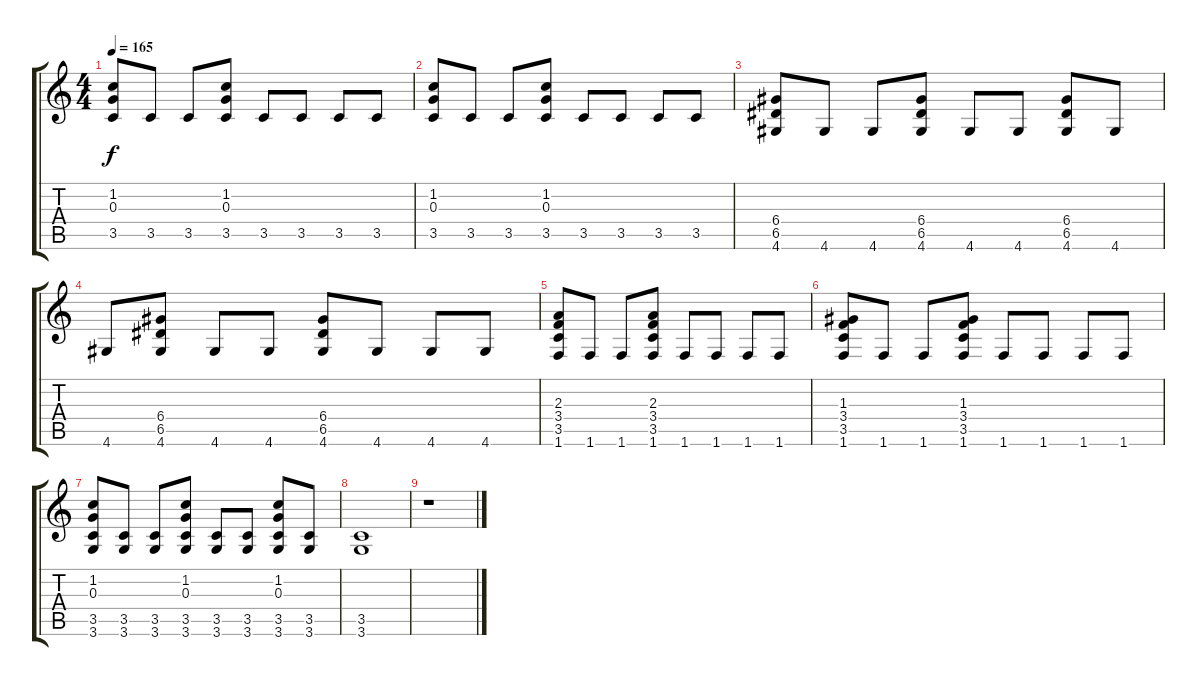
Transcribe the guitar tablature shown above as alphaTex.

\track "" {instrument distortionguitar}
\staff {score tabs}
\tuning (E4 B3 G3 D3 A2 E2) {hide}
\ts (4 4)
\tempo 165
\clef g2
\ks c
(1.2 0.3 3.5).8{dy f} 3.5.8 3.5.8 (1.2 0.3 3.5).8 3.5.8 3.5.8 3.5.8 3.5.8 |
(1.2 0.3 3.5).8 3.5.8 3.5.8 (1.2 0.3 3.5).8 3.5.8 3.5.8 3.5.8 3.5.8 |
(6.4 6.5 4.6).8 4.6.8 4.6.8 (6.4 6.5 4.6).8 4.6.8 4.6.8 (6.4 6.5 4.6).8 4.6.8 |
4.6.8 (6.4 6.5 4.6).8 4.6.8 4.6.8 (6.4 6.5 4.6).8 4.6.8 4.6.8 4.6.8 |
(2.3 3.4 3.5 1.6).8 1.6.8 1.6.8 (2.3 3.4 3.5 1.6).8 1.6.8 1.6.8 1.6.8 1.6.8 |
(1.3 3.4 3.5 1.6).8 1.6.8 1.6.8 (1.3 3.4 3.5 1.6).8 1.6.8 1.6.8 1.6.8 1.6.8 |
(1.2 0.3 3.5 3.6).8 (3.5 3.6).8 (3.5 3.6).8 (1.2 0.3 3.5 3.6).8 (3.5 3.6).8 (3.5 3.6).8 (1.2 0.3 3.5 3.6).8 (3.5 3.6).8 |
(3.5 3.6).1 |
r.1
